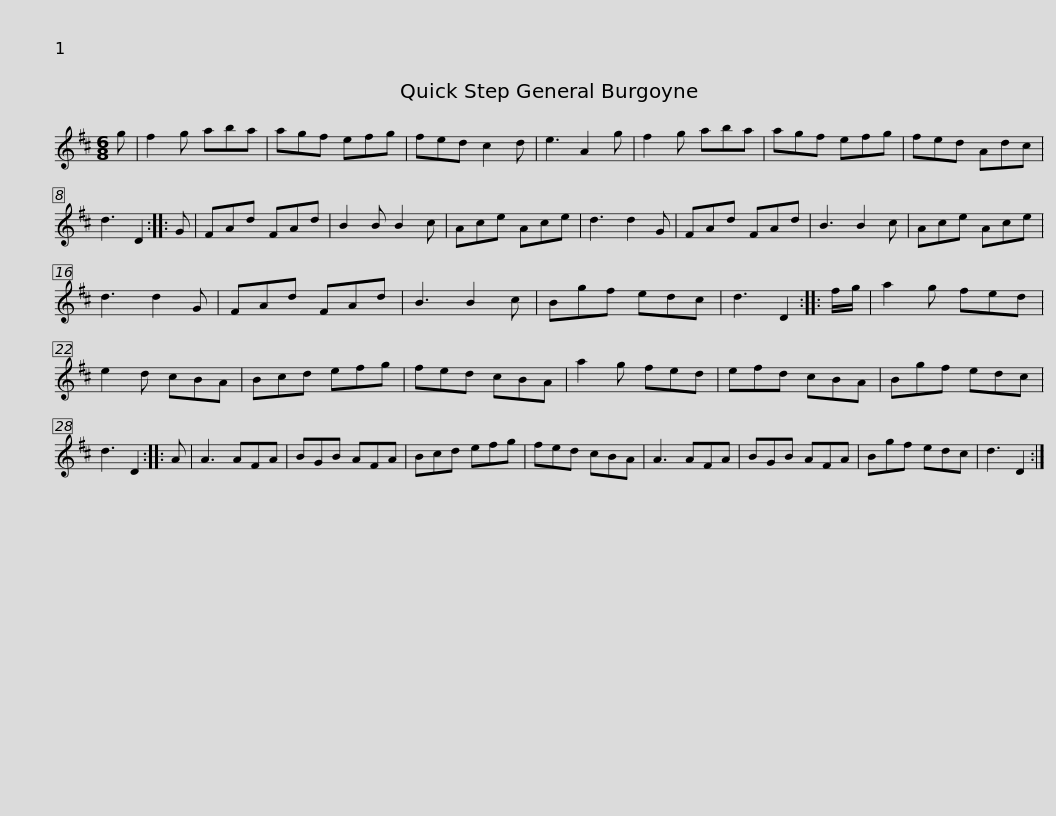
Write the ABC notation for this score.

X:1
L:1/8
M:6/8
I:linebreak $
K:D
V:1 treble
V:1
 g | f2 g aba | agf efg | fed c2 d | e3 A2 g | %5
 f2 g aba | agf efg | fed Adc | d3 D2 ::$ G | %10
 FAd FAd | B2 B B2 c | Ace Ace | d3 d2 G | FAd FAd | %15
 B3 B2 c | Ace Ace | d3 d2 G |$ FAd FAd | B3 B2 c | %20
 Bgf edc | d3 D2 :: f/g/ | a2 g fed | e2 d cBA | %25
 Bcd efg | fed cBA |$ a2 g fed | efd cBA | Bgf edc | %30
 d3 D2 :: A | A3 AFA | BGB AFA | Bcd efg |$ %35
 fed cBA | A3 AFA | BGB AFA | Bgf edc | d3 D2 :| %40
